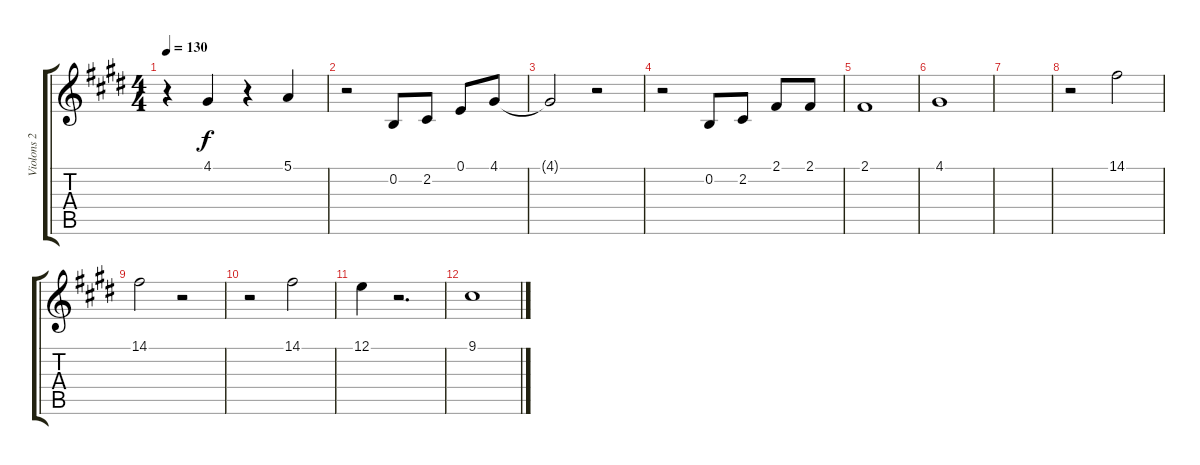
\track ("Violons 2" "Violons 2") {instrument stringensemble1}
\staff {score tabs}
\tuning (E4 B3 G3 D3 A2 E2) {hide}
\ts (4 4)
\tempo 130
\clef g2
\ks e
r.4{dy f} 4.1.4 r.4 5.1.4 |
r.2 0.2.8 2.2.8 0.1.8 4.1.8 |
4.1{t}.2 r.2 |
r.2 0.2.8 2.2.8 2.1.8 2.1.8 |
2.1.1 |
4.1.1 |
|
r.2 14.1.2 |
14.1.2 r.2 |
r.2 14.1.2 |
12.1.4 r.2{d} |
9.1.1
